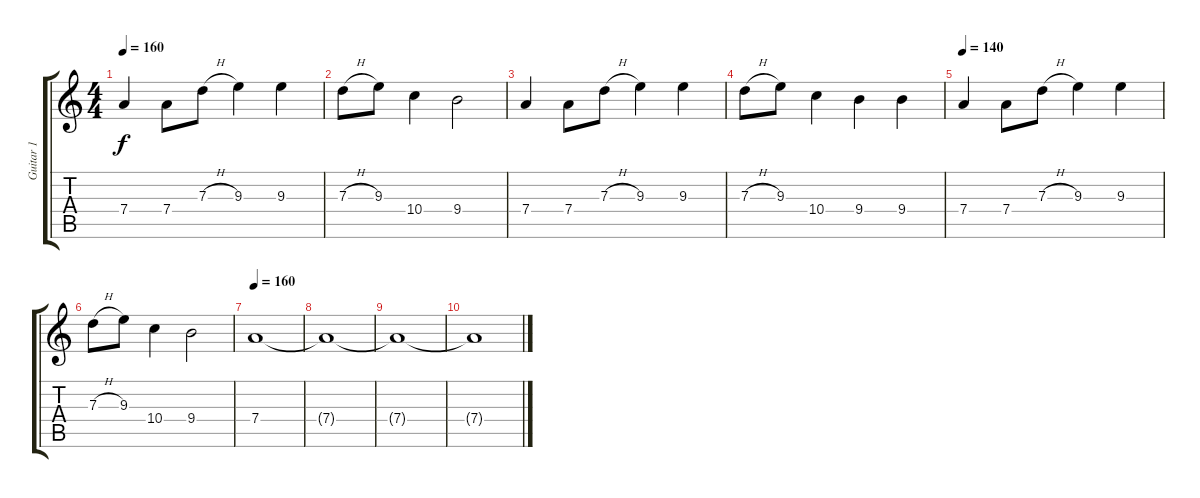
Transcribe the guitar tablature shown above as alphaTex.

\track ("Guitar 1" "Guitar 1") {instrument distortionguitar}
\staff {score tabs}
\tuning (E4 B3 G3 D3 A2 E2) {hide}
\ts (4 4)
\tempo 160
\clef g2
\ks c
7.4.4{dy f} 7.4.8 7.3{h}.8 9.3.4 9.3.4 |
7.3{h}.8 9.3.8 10.4.4 9.4.2 |
7.4.4 7.4.8 7.3{h}.8 9.3.4 9.3.4 |
7.3{h}.8 9.3.8 10.4.4 9.4.4 9.4.4 |
\tempo 140
7.4.4 7.4.8 7.3{h}.8 9.3.4 9.3.4 |
7.3{h}.8 9.3.8 10.4.4 9.4.2 |
\tempo 160
7.4.1 |
7.4{t}.1{volume 2} |
7.4{t}.1 |
7.4{t}.1
